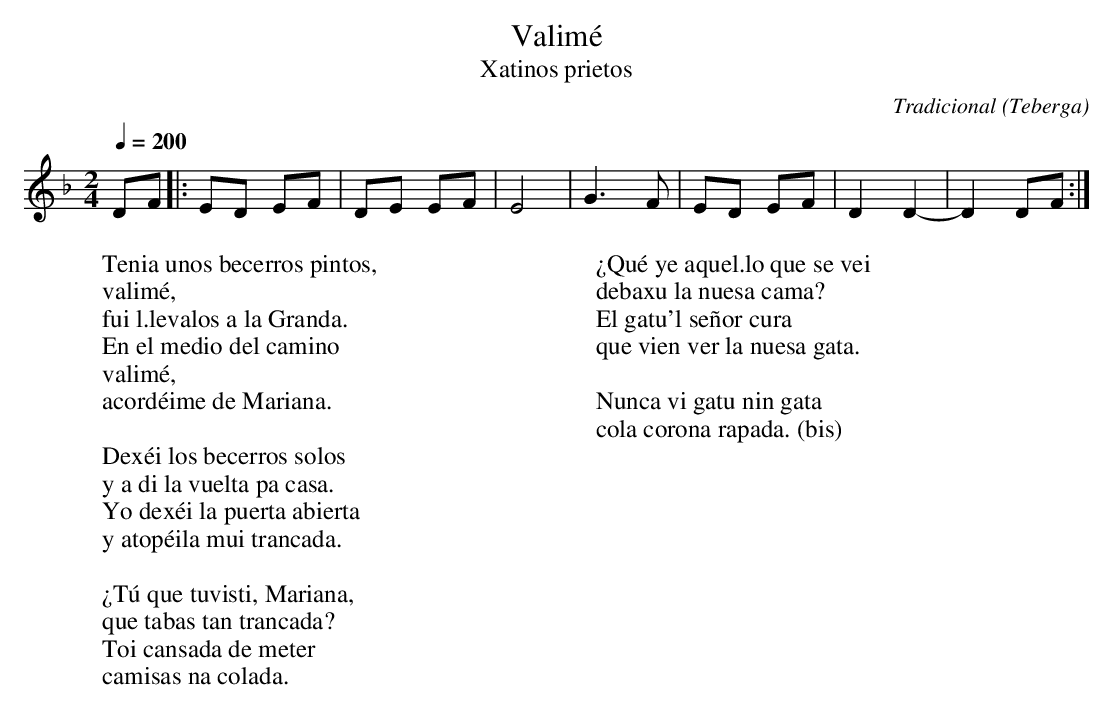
X:1
T:Valimé
T:Xatinos prietos
C:Tradicional
O:Teberga
M:2/4
L:1/8
Q:1/4=200
K:Dm
DF|:ED EF|DE EF|E4|G3 F|ED EF|D2 D2-|D2 DF:|
W:Tenia unos becerros pintos,
W:valimé,
W:fui l.levalos a la Granda.
W:En el medio del camino
W:valimé,
W:acordéime de Mariana.
W:
W:Dexéi los becerros solos
W:y a di la vuelta pa casa.
W:Yo dexéi la puerta abierta
W:y atopéila mui trancada.
W:
W:¿Tú que tuvisti, Mariana,
W:que tabas tan trancada?
W:Toi cansada de meter
W:camisas na colada.
W:
W:¿Qué ye aquel.lo que se vei
W:debaxu la nuesa cama?
W:El gatu'l señor cura
W:que vien ver la nuesa gata.
W:
W:Nunca vi gatu nin gata
W:cola corona rapada. (bis)
W:
